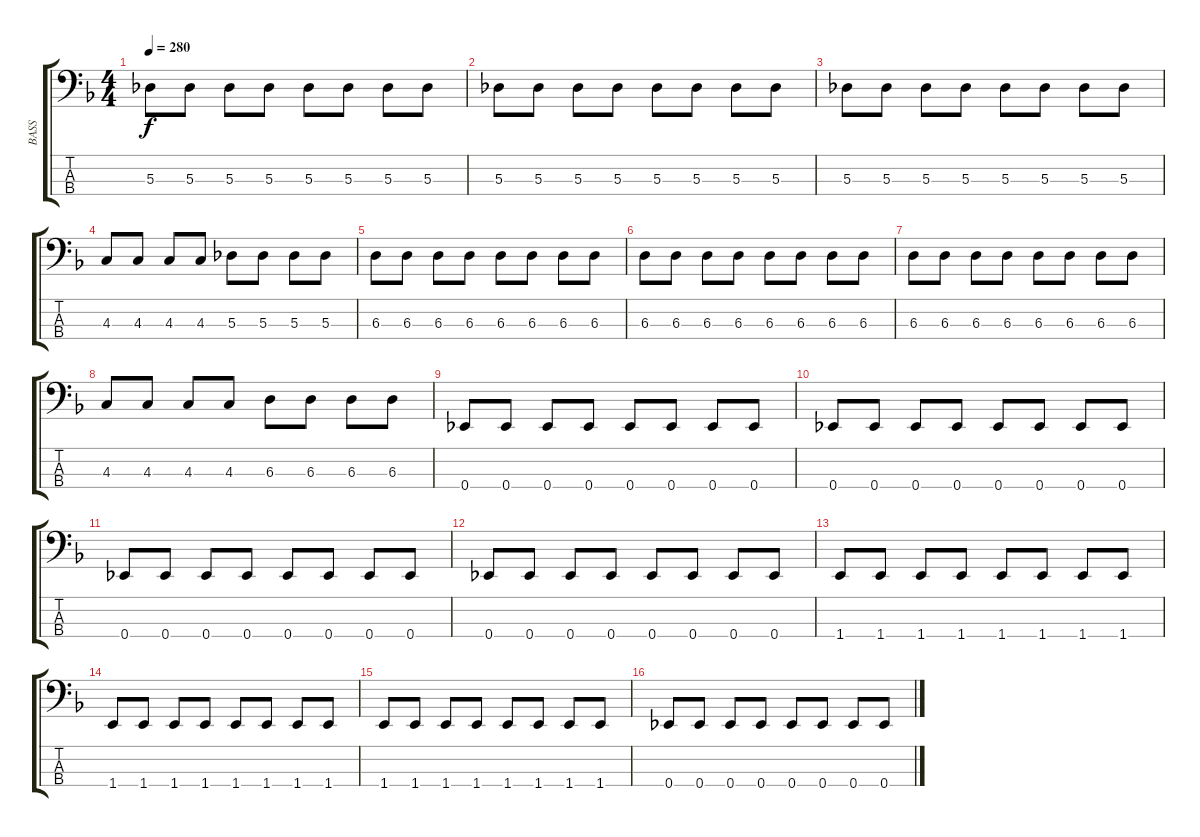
\track ("BASS" "BASS") {instrument electricbassfinger}
\staff {score tabs}
\tuning (Gb2 Db2 Ab1 Eb1) {hide}
\ts (4 4)
\tempo 280
\clef f4
\ks dminor
5.3.8{dy f} 5.3.8 5.3.8 5.3.8 5.3.8 5.3.8 5.3.8 5.3.8 |
5.3.8 5.3.8 5.3.8 5.3.8 5.3.8 5.3.8 5.3.8 5.3.8 |
5.3.8 5.3.8 5.3.8 5.3.8 5.3.8 5.3.8 5.3.8 5.3.8 |
4.3.8 4.3.8 4.3.8 4.3.8 5.3.8 5.3.8 5.3.8 5.3.8 |
6.3.8 6.3.8 6.3.8 6.3.8 6.3.8 6.3.8 6.3.8 6.3.8 |
6.3.8 6.3.8 6.3.8 6.3.8 6.3.8 6.3.8 6.3.8 6.3.8 |
6.3.8 6.3.8 6.3.8 6.3.8 6.3.8 6.3.8 6.3.8 6.3.8 |
4.3.8 4.3.8 4.3.8 4.3.8 6.3.8 6.3.8 6.3.8 6.3.8 |
0.4.8 0.4.8 0.4.8 0.4.8 0.4.8 0.4.8 0.4.8 0.4.8 |
0.4.8 0.4.8 0.4.8 0.4.8 0.4.8 0.4.8 0.4.8 0.4.8 |
0.4.8 0.4.8 0.4.8 0.4.8 0.4.8 0.4.8 0.4.8 0.4.8 |
0.4.8 0.4.8 0.4.8 0.4.8 0.4.8 0.4.8 0.4.8 0.4.8 |
1.4.8 1.4.8 1.4.8 1.4.8 1.4.8 1.4.8 1.4.8 1.4.8 |
1.4.8 1.4.8 1.4.8 1.4.8 1.4.8 1.4.8 1.4.8 1.4.8 |
1.4.8 1.4.8 1.4.8 1.4.8 1.4.8 1.4.8 1.4.8 1.4.8 |
0.4.8 0.4.8 0.4.8 0.4.8 0.4.8 0.4.8 0.4.8 0.4.8
